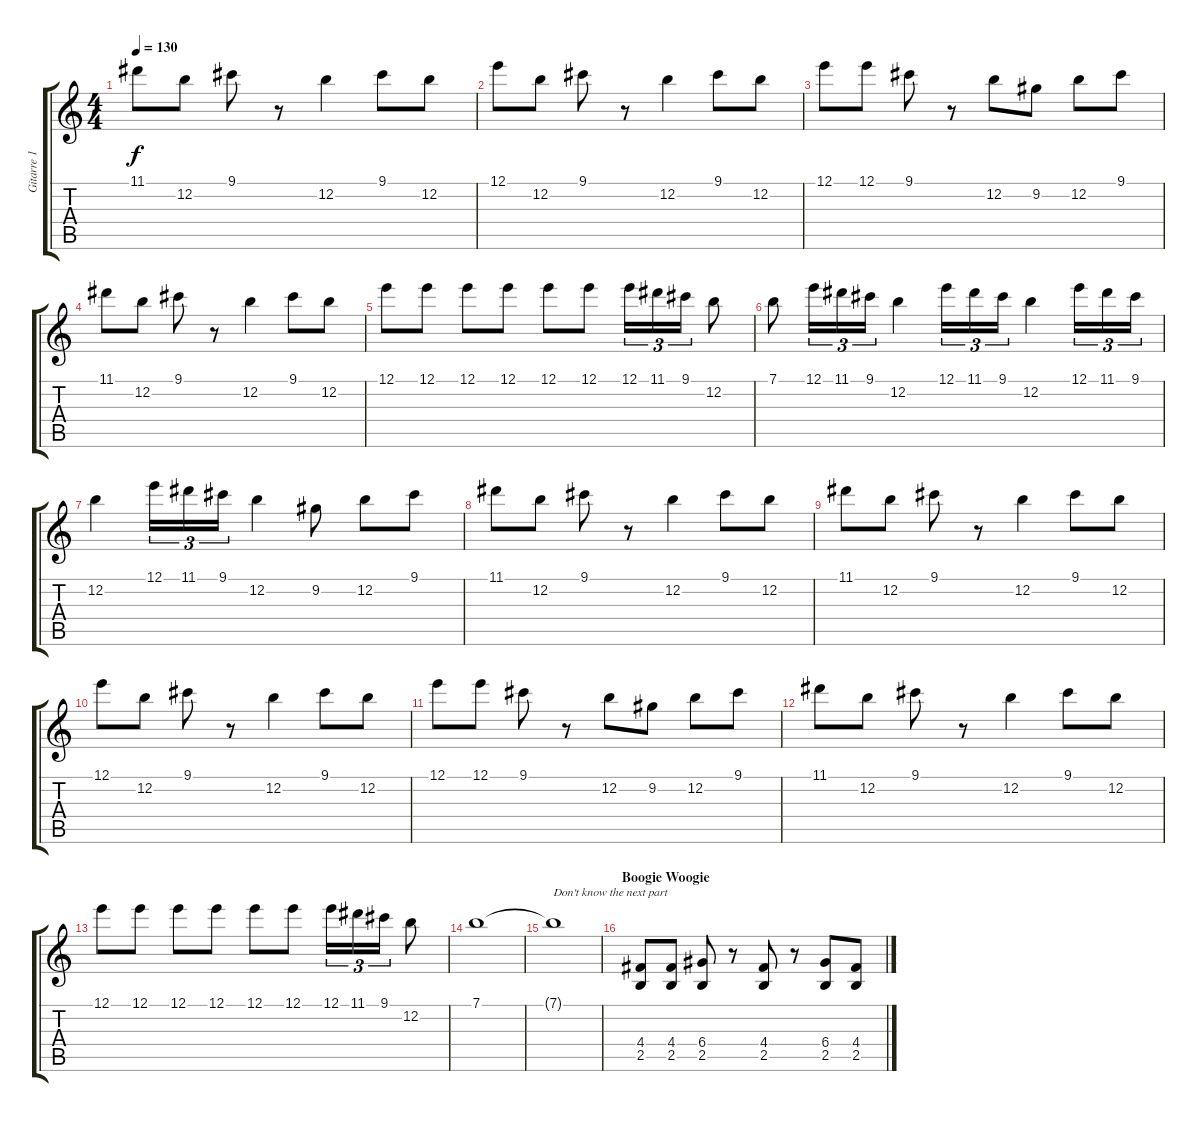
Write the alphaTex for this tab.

\track ("Gitarre 1" "Gitarre 1") {instrument distortionguitar}
\staff {score tabs}
\tuning (E4 B3 G3 D3 A2 E2) {hide}
\ts (4 4)
\tempo 130
\clef g2
\ks c
11.1.8{dy f} 12.2.8 9.1.8 r.8 12.2.4 9.1.8 12.2.8 |
12.1.8 12.2.8 9.1.8 r.8 12.2.4 9.1.8 12.2.8 |
12.1.8 12.1.8 9.1.8 r.8 12.2.8 9.2.8 12.2.8 9.1.8 |
11.1.8 12.2.8 9.1.8 r.8 12.2.4 9.1.8 12.2.8 |
12.1.8 12.1.8 12.1.8 12.1.8 12.1.8 12.1.8 12.1.16{tu (3 2)} 11.1.16{tu (3 2)} 9.1.16{tu (3 2)} 12.2.8 |
7.1.8 12.1.16{tu (3 2)} 11.1.16{tu (3 2)} 9.1.16{tu (3 2)} 12.2.4 12.1.16{tu (3 2)} 11.1.16{tu (3 2)} 9.1.16{tu (3 2)} 12.2.4 12.1.16{tu (3 2)} 11.1.16{tu (3 2)} 9.1.16{tu (3 2)} |
12.2.4 12.1.16{tu (3 2)} 11.1.16{tu (3 2)} 9.1.16{tu (3 2)} 12.2.4 9.2.8 12.2.8 9.1.8 |
11.1.8 12.2.8 9.1.8 r.8 12.2.4 9.1.8 12.2.8 |
11.1.8 12.2.8 9.1.8 r.8 12.2.4 9.1.8 12.2.8 |
12.1.8 12.2.8 9.1.8 r.8 12.2.4 9.1.8 12.2.8 |
12.1.8 12.1.8 9.1.8 r.8 12.2.8 9.2.8 12.2.8 9.1.8 |
11.1.8 12.2.8 9.1.8 r.8 12.2.4 9.1.8 12.2.8 |
12.1.8 12.1.8 12.1.8 12.1.8 12.1.8 12.1.8 12.1.16{tu (3 2)} 11.1.16{tu (3 2)} 9.1.16{tu (3 2)} 12.2.8 |
7.1.1 |
7.1{t}.1{txt "Don't know the next part"} |
\section ("" "Boogie Woogie")
(4.4 2.5).8{volume 13} (4.4 2.5).8 (6.4 2.5).8 r.8 (4.4 2.5).8 r.8 (6.4 2.5).8 (4.4 2.5).8
